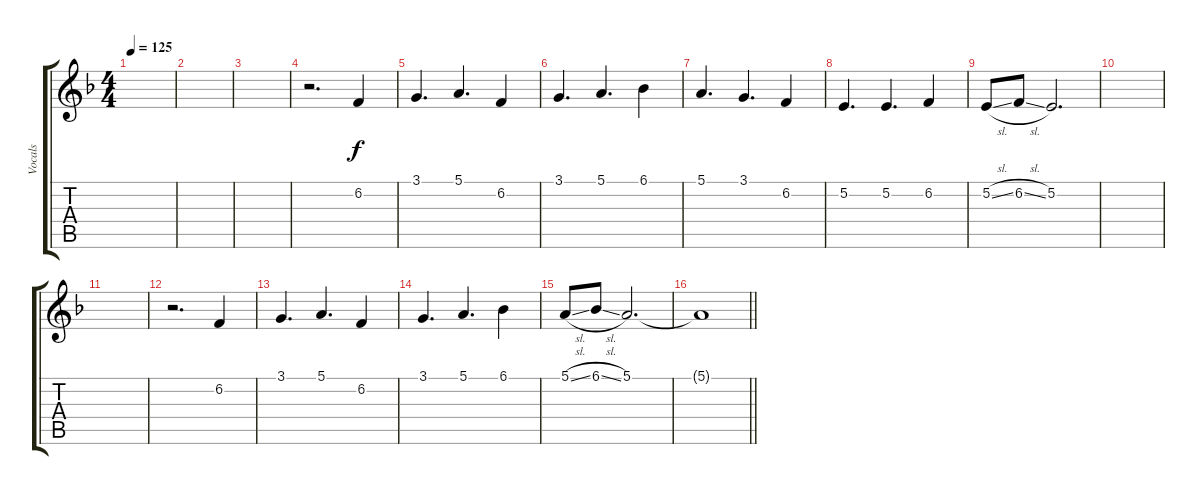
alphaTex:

\track ("Vocals" "Vocals") {instrument flute}
\staff {score tabs}
\tuning (E4 B3 G3 D3 A2 E2) {hide}
\ts (4 4)
\tempo 125
\clef g2
\ks f
|
|
|
r.2{d} 6.2.4 |
3.1.4{d} 5.1.4{d} 6.2.4 |
3.1.4{d} 5.1.4{d} 6.1.4 |
5.1.4{d} 3.1.4{d} 6.2.4 |
5.2.4{d} 5.2.4{d} 6.2.4 |
5.2{sl}.8 6.2{sl}.8 5.2.2{d} |
|
|
r.2{d} 6.2.4 |
3.1.4{d} 5.1.4{d} 6.2.4 |
3.1.4{d} 5.1.4{d} 6.1.4 |
5.1{sl}.8 6.1{sl}.8 5.1.2{d volume 0} |
\barLineRight lightlight
5.1{t}.1
